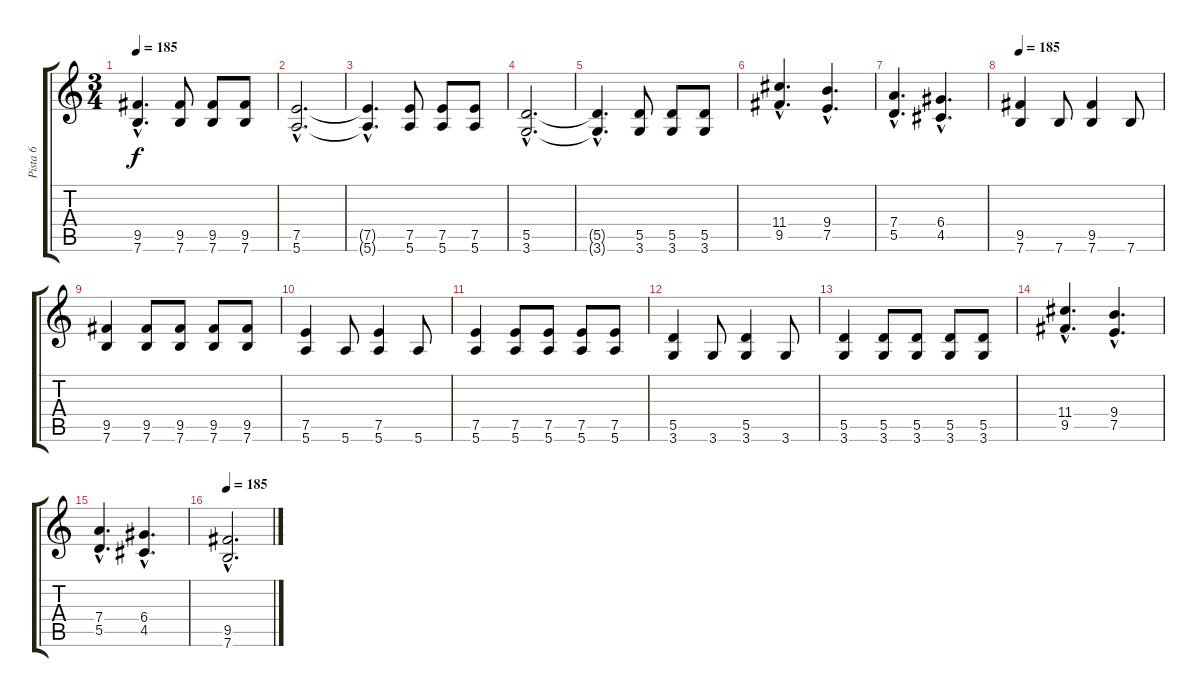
\track ("Pista 6" "Pista 6") {instrument distortionguitar}
\staff {score tabs}
\tuning (E4 B3 G3 D3 A2 E2) {hide}
\ts (3 4)
\tempo 185
\clef g2
\ks c
(9.5{hac t} 7.6{hac t}).4{d dy f} (9.5 7.6).8 (9.5 7.6).8 (9.5 7.6).8 |
(7.5{hac} 5.6{hac}).2{d} |
(7.5{hac t} 5.6{hac t}).4{d} (7.5 5.6).8 (7.5 5.6).8 (7.5 5.6).8 |
(5.5{hac} 3.6{hac}).2{d} |
(5.5{hac t} 3.6{hac t}).4{d} (5.5 3.6).8 (5.5 3.6).8 (5.5 3.6).8 |
(11.4{hac} 9.5{hac}).4{d} (9.4{hac} 7.5{hac}).4{d} |
(7.4{hac} 5.5{hac}).4{d} (6.4{hac} 4.5{hac}).4{d} |
\tempo 185
(9.5 7.6).4 7.6.8 (9.5 7.6).4 7.6.8 |
(9.5 7.6).4 (9.5 7.6).8 (9.5 7.6).8 (9.5 7.6).8 (9.5 7.6).8 |
(7.5 5.6).4 5.6.8 (7.5 5.6).4 5.6.8 |
(7.5 5.6).4 (7.5 5.6).8 (7.5 5.6).8 (7.5 5.6).8 (7.5 5.6).8 |
(5.5 3.6).4 3.6.8 (5.5 3.6).4 3.6.8 |
(5.5 3.6).4 (5.5 3.6).8 (5.5 3.6).8 (5.5 3.6).8 (5.5 3.6).8 |
(11.4{hac} 9.5{hac}).4{d} (9.4{hac} 7.5{hac}).4{d} |
(7.4{hac} 5.5{hac}).4{d} (6.4{hac} 4.5{hac}).4{d} |
\tempo 185
(9.5{hac} 7.6{hac}).2{d}
